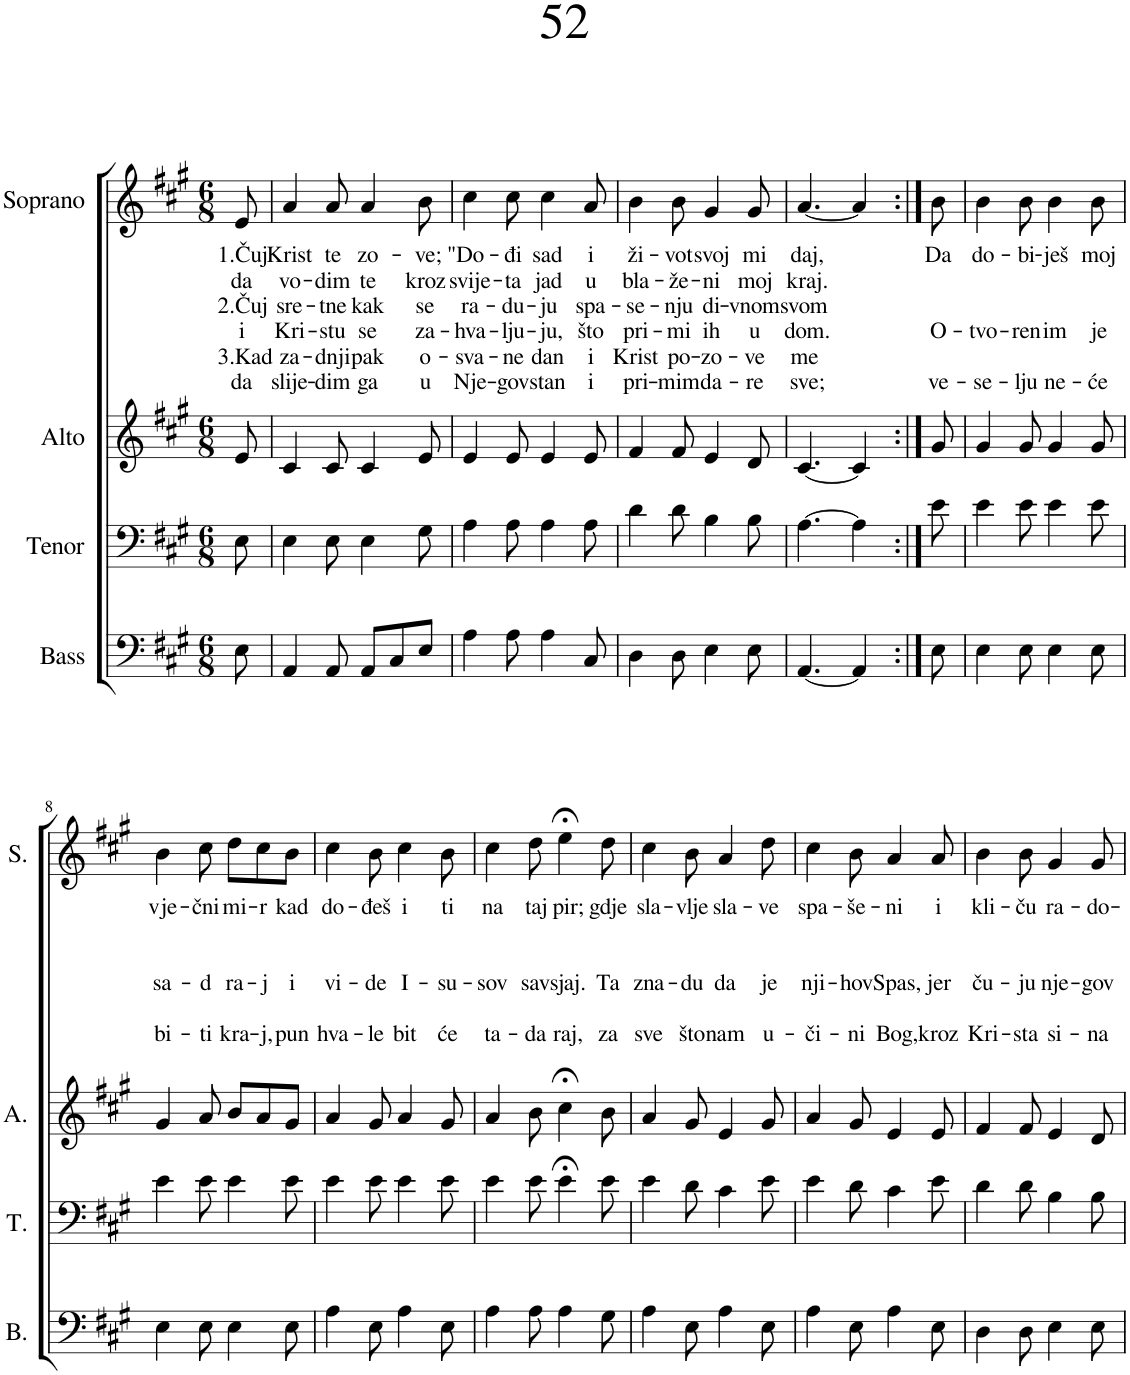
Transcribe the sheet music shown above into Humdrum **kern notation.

**kern	**kern	**kern	**kern	**text	**text	**text	**text	**text	**text
*part4	*part3	*part2	*part1	*part1	*part1	*part1	*part1	*part1	*part1
*staff4	*staff3	*staff2	*staff1	*staff1	*staff1	*staff1	*staff1	*staff1	*staff1
*I"Bass	*I"Tenor	*I"Alto	*I"Soprano	*	*	*	*	*	*
*I'B.	*I'T.	*I'A.	*I'S.	*	*	*	*	*	*
*clefF4	*clefF4	*clefG2	*clefG2	*	*	*	*	*	*
*k[f#c#g#]	*k[f#c#g#]	*k[f#c#g#]	*k[f#c#g#]	*	*	*	*	*	*
*M6/8	*M6/8	*M6/8	*M6/8	*	*	*	*	*	*
=1	=1	=1	=1	=1	=1	=1	=1	=1	=1
!	!	!	!	!LO:LY:b	!LO:LY:b	!LO:LY:b	!LO:LY:b	!LO:LY:b	!LO:LY:b
8E\	8E\	8e/	8e/	1.Čuj	da	2.Čuj	i	3.Kad	da
=2	=2	=2	=2	=2	=2	=2	=2	=2	=2
!	!	!	!	!LO:LY:b	!LO:LY:b	!LO:LY:b	!LO:LY:b	!LO:LY:b	!LO:LY:b
4AA/	4E\	4c#/	4a/	Krist	vo-	sre-	Kri-	za-	slije-
!	!	!	!	!LO:LY:b	!LO:LY:b	!LO:LY:b	!LO:LY:b	!LO:LY:b	!LO:LY:b
8AA/	8E\	8c#/	8a/	te	-dim	-tne	-stu	-dnji	-dim
!	!	!	!	!LO:LY:b	!LO:LY:b	!LO:LY:b	!LO:LY:b	!LO:LY:b	!LO:LY:b
8AA/L	4E\	4c#/	4a/	zo-	te	kak	se	pak	ga
8C#/	.	.	.	.	.	.	.	.	.
!	!	!	!	!LO:LY:b	!LO:LY:b	!LO:LY:b	!LO:LY:b	!LO:LY:b	!LO:LY:b
8E/J	8G#\	8e/	8b\	-ve;	kroz	se	za-	o-	u
=3	=3	=3	=3	=3	=3	=3	=3	=3	=3
!	!	!	!	!LO:LY:b	!LO:LY:b	!LO:LY:b	!LO:LY:b	!LO:LY:b	!LO:LY:b
4A\	4A\	4e/	4cc#\	"Do-	svije-	ra-	-hva-	-sva-	Nje-
!	!	!	!	!LO:LY:b	!LO:LY:b	!LO:LY:b	!LO:LY:b	!LO:LY:b	!LO:LY:b
8A\	8A\	8e/	8cc#\	-đi	-ta	-du-	-lju-	-ne	-gov
!	!	!	!	!LO:LY:b	!LO:LY:b	!LO:LY:b	!LO:LY:b	!LO:LY:b	!LO:LY:b
4A\	4A\	4e/	4cc#\	sad	jad	-ju	-ju,	dan	stan
!	!	!	!	!LO:LY:b	!LO:LY:b	!LO:LY:b	!LO:LY:b	!LO:LY:b	!LO:LY:b
8C#/	8A\	8e/	8a/	i	u	spa-	što	i	i
=4	=4	=4	=4	=4	=4	=4	=4	=4	=4
!	!	!	!	!LO:LY:b	!LO:LY:b	!LO:LY:b	!LO:LY:b	!LO:LY:b	!LO:LY:b
4D\	4d\	4f#/	4b\	ži-	bla-	-se-	pri-	Krist	pri-
!	!	!	!	!LO:LY:b	!LO:LY:b	!LO:LY:b	!LO:LY:b	!LO:LY:b	!LO:LY:b
8D\	8d\	8f#/	8b\	-vot	-že-	-nju	-mi	po-	-mim
!	!	!	!	!LO:LY:b	!LO:LY:b	!LO:LY:b	!LO:LY:b	!LO:LY:b	!LO:LY:b
4E\	4B\	4e/	4g#/	svoj	-ni	di-	ih	-zo-	da-
!	!	!	!	!LO:LY:b	!LO:LY:b	!LO:LY:b	!LO:LY:b	!LO:LY:b	!LO:LY:b
8E\	8B\	8d/	8g#/	mi	moj	-vnom	u	-ve	-re
=5	=5	=5	=5	=5	=5	=5	=5	=5	=5
!	!	!	!	!LO:LY:b	!LO:LY:b	!LO:LY:b	!LO:LY:b	!LO:LY:b	!LO:LY:b
[4.AA/	[4.A\	[4.c#/	[4.a/	daj,	kraj.	svom	dom.	me	sve;
4AA/]	4A\]	4c#/]	4a/]	.	.	.	.	.	.
=6:|!	=6:|!	=6:|!	=6:|!	=6:|!	=6:|!	=6:|!	=6:|!	=6:|!	=6:|!
!	!	!	!	!LO:LY:b	!	!	!LO:LY:b	!	!LO:LY:b
8E\	8e\	8g#/	8b\	Da	.	.	O-	.	ve-
=7	=7	=7	=7	=7	=7	=7	=7	=7	=7
!	!	!	!	!LO:LY:b	!	!	!LO:LY:b	!	!LO:LY:b
4E\	4e\	4g#/	4b\	do-	.	.	-tvo-	.	-se-
!	!	!	!	!LO:LY:b	!	!	!LO:LY:b	!	!LO:LY:b
8E\	8e\	8g#/	8b\	-bi-	.	.	-ren	.	-lju
!	!	!	!	!LO:LY:b	!	!	!LO:LY:b	!	!LO:LY:b
4E\	4e\	4g#/	4b\	-ješ	.	.	im	.	ne-
!	!	!	!	!LO:LY:b	!	!	!LO:LY:b	!	!LO:LY:b
8E\	8e\	8g#/	8b\	moj	.	.	je	.	-će
!!LO:LB:g=z
=8	=8	=8	=8	=8	=8	=8	=8	=8	=8
!	!	!	!	!LO:LY:b	!	!	!LO:LY:b	!	!LO:LY:b
4E\	4e\	4g#/	4b\	vje-	.	.	sa-	.	bi-
!	!	!	!	!LO:LY:b	!	!	!LO:LY:b	!	!LO:LY:b
8E\	8e\	8a/	8cc#\	-čni	.	.	-d	.	-ti
!	!	!	!	!LO:LY:b	!	!	!LO:LY:b	!	!LO:LY:b
4E\	4e\	8b/L	8dd\L	mi-	.	.	ra-	.	kra-
!	!	!	!	!LO:LY:b	!	!	!LO:LY:b	!	!LO:LY:b
.	.	8a/	8cc#\	-r	.	.	-j	.	j,
!	!	!	!	!LO:LY:b	!	!	!LO:LY:b	!	!LO:LY:b
8E\	8e\	8g#/J	8b\J	kad	.	.	i	.	pun
=9	=9	=9	=9	=9	=9	=9	=9	=9	=9
!	!	!	!	!LO:LY:b	!	!	!LO:LY:b	!	!LO:LY:b
4A\	4e\	4a/	4cc#\	do-	.	.	vi-	.	hva-
!	!	!	!	!LO:LY:b	!	!	!LO:LY:b	!	!LO:LY:b
8E\	8e\	8g#/	8b\	-đeš	.	.	-de	.	-le
!	!	!	!	!LO:LY:b	!	!	!LO:LY:b	!	!LO:LY:b
4A\	4e\	4a/	4cc#\	i	.	.	I-	.	bit
!	!	!	!	!LO:LY:b	!	!	!LO:LY:b	!	!LO:LY:b
8E\	8e\	8g#/	8b\	ti	.	.	-su-	.	će
=10	=10	=10	=10	=10	=10	=10	=10	=10	=10
!	!	!	!	!LO:LY:b	!	!	!LO:LY:b	!	!LO:LY:b
4A\	4e\	4a/	4cc#\	na	.	.	-sov	.	ta-
!	!	!	!	!LO:LY:b	!	!	!LO:LY:b	!	!LO:LY:b
8A\	8e\	8b\	8dd\	taj	.	.	sav	.	-da
!	!	!	!	!LO:LY:b	!	!	!LO:LY:b	!	!LO:LY:b
4A\	4e;<\	4cc#;<\	4ee;<\	pir;	.	.	sjaj.	.	raj,
!	!	!	!	!LO:LY:b	!	!	!LO:LY:b	!	!LO:LY:b
8G#\	8e\	8b\	8dd\	gdje	.	.	Ta	.	za
=11	=11	=11	=11	=11	=11	=11	=11	=11	=11
!	!	!	!	!LO:LY:b	!	!	!LO:LY:b	!	!LO:LY:b
4A\	4e\	4a/	4cc#\	sla-	.	.	zna-	.	sve
!	!	!	!	!LO:LY:b	!	!	!LO:LY:b	!	!LO:LY:b
8E\	8d\	8g#/	8b\	-vlje	.	.	-du	.	što
!	!	!	!	!LO:LY:b	!	!	!LO:LY:b	!	!LO:LY:b
4A\	4c#\	4e/	4a/	sla-	.	.	da	.	nam
!	!	!	!	!LO:LY:b	!	!	!LO:LY:b	!	!LO:LY:b
8E\	8e\	8g#/	8dd\	-ve	.	.	je	.	u-
=12	=12	=12	=12	=12	=12	=12	=12	=12	=12
!	!	!	!	!LO:LY:b	!	!	!LO:LY:b	!	!LO:LY:b
4A\	4e\	4a/	4cc#\	spa-	.	.	nji-	.	-či-
!	!	!	!	!LO:LY:b	!	!	!LO:LY:b	!	!LO:LY:b
8E\	8d\	8g#/	8b\	-še-	.	.	-hov	.	-ni
!	!	!	!	!LO:LY:b	!	!	!LO:LY:b	!	!LO:LY:b
4A\	4c#\	4e/	4a/	-ni	.	.	Spas,	.	Bog,
!	!	!	!	!LO:LY:b	!	!	!LO:LY:b	!	!LO:LY:b
8E\	8e\	8e/	8a/	i	.	.	jer	.	kroz
=13	=13	=13	=13	=13	=13	=13	=13	=13	=13
!	!	!	!	!LO:LY:b	!	!	!LO:LY:b	!	!LO:LY:b
4D\	4d\	4f#/	4b\	kli-	.	.	ču-	.	Kri-
!	!	!	!	!LO:LY:b	!	!	!LO:LY:b	!	!LO:LY:b
8D\	8d\	8f#/	8b\	-ču	.	.	-ju	.	-sta
!	!	!	!	!LO:LY:b	!	!	!LO:LY:b	!	!LO:LY:b
4E\	4B\	4e/	4g#/	ra-	.	.	nje-	.	si-
!	!	!	!	!LO:LY:b	!	!	!LO:LY:b	!	!LO:LY:b
8E\	8B\	8d/	8g#/	-do-	.	.	-gov	.	-na
=	=	=	=	=	=	=	=	=	=
*-	*-	*-	*-	*-	*-	*-	*-	*-	*-
